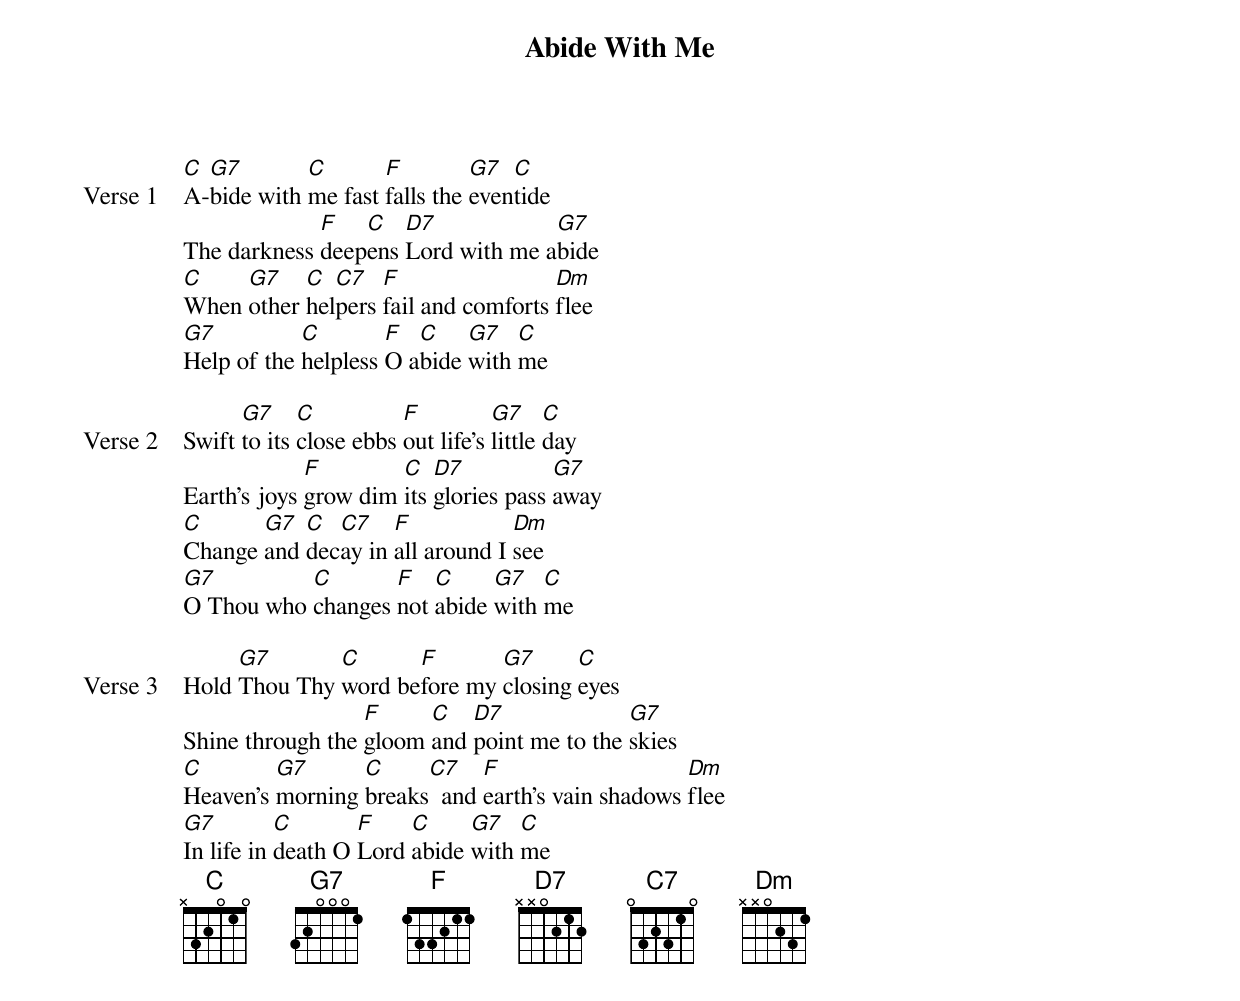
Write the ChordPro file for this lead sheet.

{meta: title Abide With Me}
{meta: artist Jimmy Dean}
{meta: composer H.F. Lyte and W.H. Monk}

{start_of_verse: Verse 1}
[C]A-[G7]bide with [C]me fast [F]falls the [G7]even[C]tide
The darkness [F]deep[C]ens [D7]Lord with me a[G7]bide
[C]When [G7]other [C]hel[C7]pers [F]fail and comforts [Dm]flee
[G7]Help of the [C]helpless [F]O a[C]bide [G7]with [C]me
{end_of_verse}

{start_of_verse: Verse 2}
Swift [G7]to its [C]close ebbs [F]out life’s [G7]little [C]day
Earth’s joys [F]grow dim [C]its [D7]glories pass [G7]away
[C]Change [G7]and [C]dec[C7]ay in [F]all around I [Dm]see
[G7]O Thou who [C]changes [F]not [C]abide [G7]with [C]me
{end_of_verse}

{start_of_verse: Verse 3}
Hold [G7]Thou Thy [C]word be[F]fore my [G7]closing [C]eyes
Shine through the [F]gloom [C]and [D7]point me to the [G7]skies
[C]Heaven’s [G7]morning [C]breaks[C7]  and [F]earth’s vain shadows [Dm]flee
[G7]In life in [C]death O [F]Lord [C]abide [G7]with [C]me
{end_of_verse}
